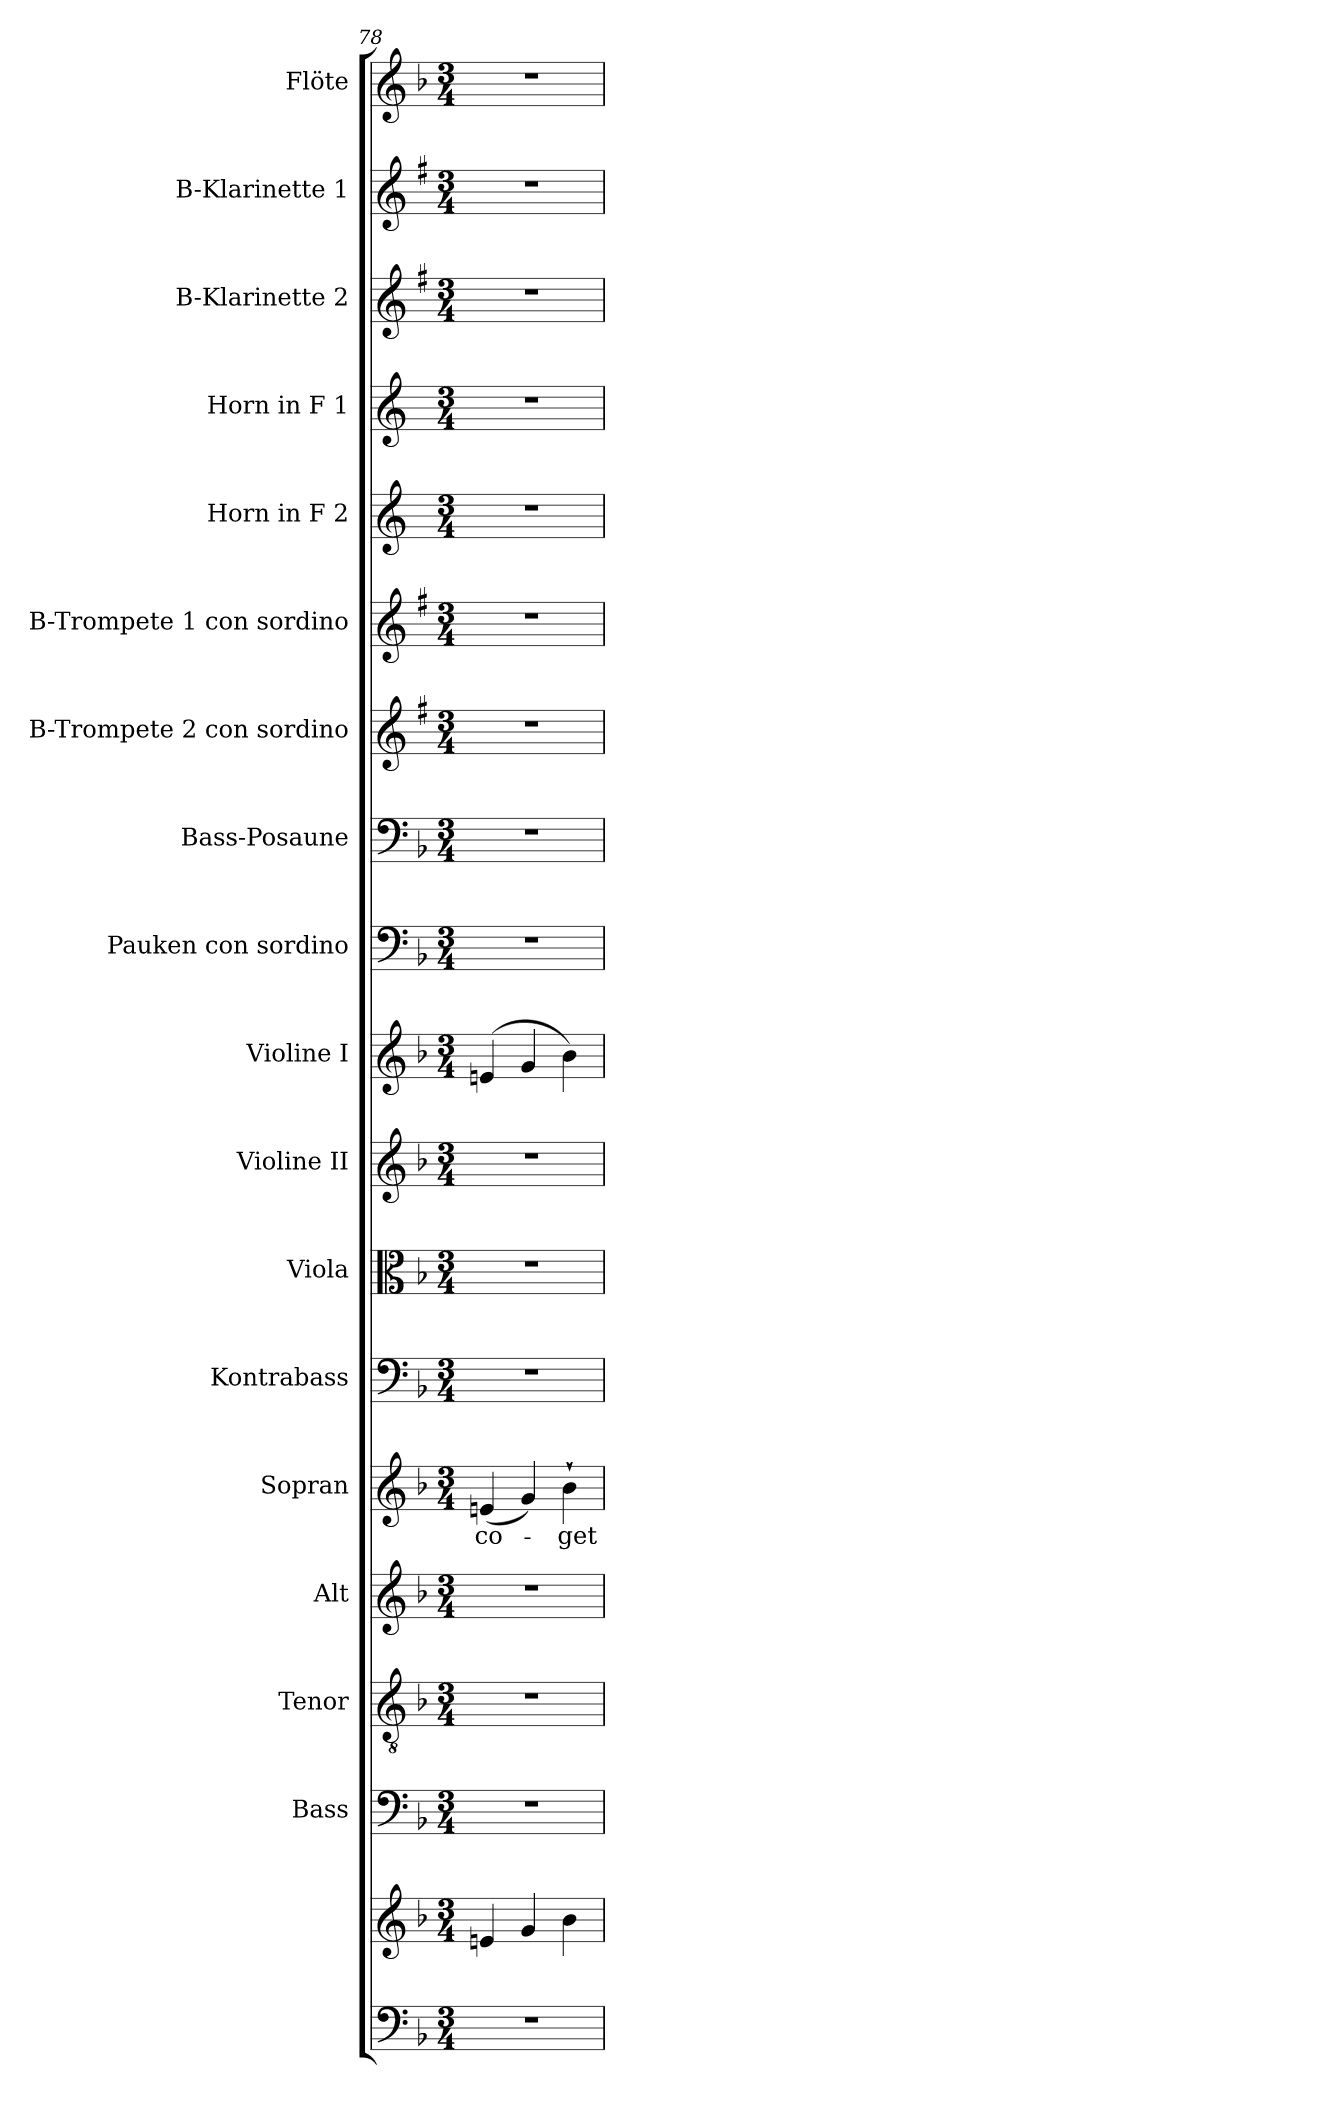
**kern	**kern	**kern	**kern	**kern	**kern	**text	**kern	**kern	**kern	**kern	**kern	**kern	**kern	**kern	**kern	**kern	**kern	**kern	**kern
*part18	*part18	*part17	*part16	*part15	*part14	*part14	*part13	*part12	*part11	*part10	*part9	*part8	*part7	*part6	*part5	*part4	*part3	*part2	*part1
*staff19	*staff18	*staff17	*staff16	*staff15	*staff14	*staff14	*staff13	*staff12	*staff11	*staff10	*staff9	*staff8	*staff7	*staff6	*staff5	*staff4	*staff3	*staff2	*staff1
*	*	*I"Bass	*I"Tenor	*I"Alt	*I"Sopran	*	*I"Kontrabass	*I"Viola	*I"Violine II	*I"Violine I	*I"Pauken con sordino	*I"Bass-Posaune	*I"B-Trompete 2 con sordino	*I"B-Trompete 1 con sordino	*I"Horn in F 2	*I"Horn in F 1	*I"B-Klarinette 2	*I"B-Klarinette 1	*I"Flöte
*	*	*I'B.	*I'T.	*I'A.	*I'S.	*	*I'Kb.	*I'Vla.	*I'Vl. II	*I'Vl. I	*I'Pk.	*I'B. Pos.	*I'B Trp. 2	*I'B Trp. 1	*	*	*I'B Kl. 2	*I'B Kl. 1	*I'Fl.
*clefF4	*clefG2	*clefF4	*clefGv2	*clefG2	*clefG2	*	*clefF4	*clefC3	*clefG2	*clefG2	*clefF4	*clefF4	*clefG2	*clefG2	*clefG2	*clefG2	*clefG2	*clefG2	*clefG2
*	*	*	*	*	*	*	*ITrd7c12	*	*	*	*	*	*ITrd1c2	*ITrd1c2	*ITrd4c7	*ITrd4c7	*ITrd1c2	*ITrd1c2	*
*k[b-]	*k[b-]	*k[b-]	*k[b-]	*k[b-]	*k[b-]	*	*k[b-]	*k[b-]	*k[b-]	*k[b-]	*k[b-]	*k[b-]	*k[b-]	*k[b-]	*k[b-]	*k[b-]	*k[b-]	*k[b-]	*k[b-]
*F:	*F:	*F:	*F:	*F:	*F:	*	*F:	*F:	*F:	*F:	*F:	*F:	*F:	*F:	*F:	*F:	*F:	*F:	*F:
*M3/4	*M3/4	*M3/4	*M3/4	*M3/4	*M3/4	*	*M3/4	*M3/4	*M3/4	*M3/4	*M3/4	*M3/4	*M3/4	*M3/4	*M3/4	*M3/4	*M3/4	*M3/4	*M3/4
=78	=78	=78	=78	=78	=78	=78	=78	=78	=78	=78	=78	=78	=78	=78	=78	=78	=78	=78	=78
!	!	!	!	!	!	!LO:LY:b	!	!	!	!	!	!	!	!	!	!	!	!	!
2.r	4en/	2.r	2.r	2.r	(<4en/	co-	2.r	2.r	2.r	(>4en/	2.r	2.r	2.r	2.r	2.r	2.r	2.r	2.r	2.r
.	4g/	.	.	.	4g/)	.	.	.	.	4g/	.	.	.	.	.	.	.	.	.
!	!	!	!	!	!	!LO:LY:b	!	!	!	!	!	!	!	!	!	!	!	!	!
.	4b-\	.	.	.	4b-`>\	-get	.	.	.	4b-\)	.	.	.	.	.	.	.	.	.
=	=	=	=	=	=	=	=	=	=	=	=	=	=	=	=	=	=	=	=
*-	*-	*-	*-	*-	*-	*-	*-	*-	*-	*-	*-	*-	*-	*-	*-	*-	*-	*-	*-
